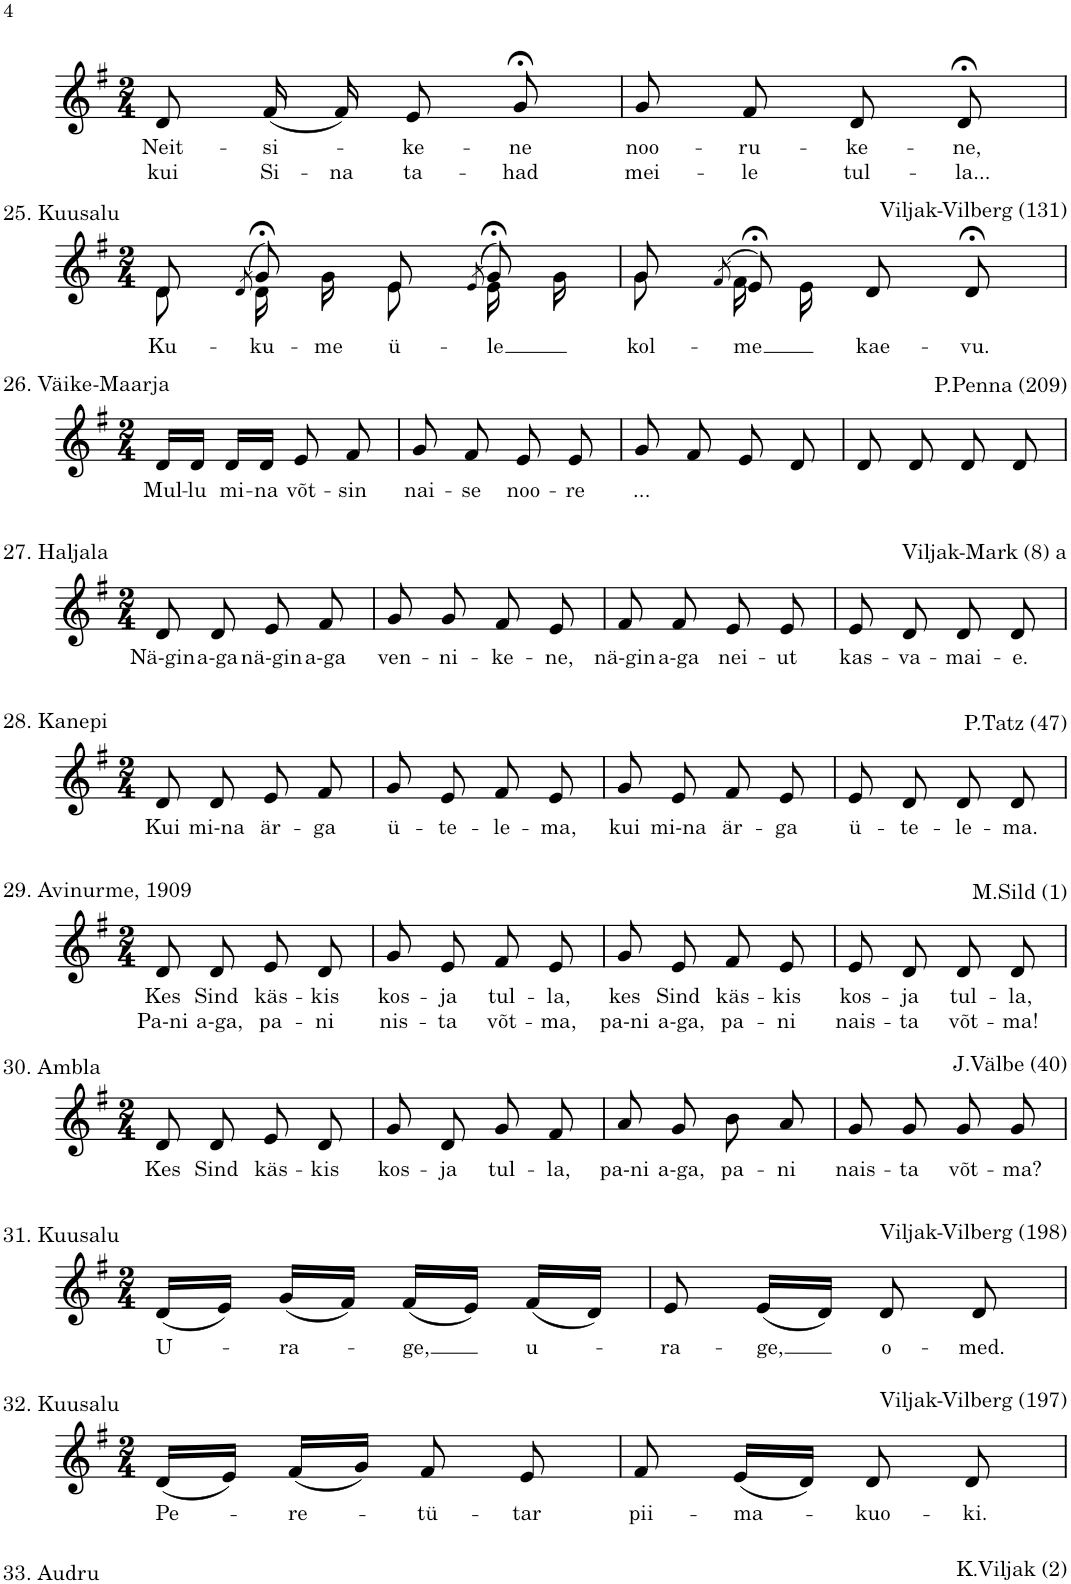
**kern	**text	**text
*part1	*part1	*part1
*staff1	*staff1	*staff1
*I"Piano	*	*
*I'Pno.	*	*
!!LO:PB:g=z
*clefG2	*	*
*k[f#]	*	*
*M2/4	*	*
=1	=1	=1
!	!LO:LY:b	!LO:LY:b
8d/	Neit-	kui
!	!LO:LY:b	!LO:LY:b
(16f#/	-si-	Si-
!	!	!LO:LY:b
16f#/)	.	-na
!	!LO:LY:b	!LO:LY:b
8e/	-ke-	ta-
!	!LO:LY:b	!LO:LY:b
8g;</	-ne	-had
=2	=2	=2
!	!LO:LY:b	!LO:LY:b
8g/	noo-	mei-
!	!LO:LY:b	!LO:LY:b
8f#/	-ru-	-le
!	!LO:LY:b	!LO:LY:b
8d/	-ke-	tul-
!	!LO:LY:b	!LO:LY:b
8d;</	-ne,	-la...
!!LO:LB:g=z
=1	=1	=1
*k[f#]	*	*
*M2/4	*	*
*^	*	*
!	!	!LO:LY:b	!
8d/	8d\	Ku-	.
(8qd/	.	.	.
!	!	!LO:LY:b	!
8g;</)	16d\	-ku-	.
!	!	!LO:LY:b	!
.	16g\	-me	.
!	!	!LO:LY:b	!
8e/	8e\	ü-	.
(8qe/	.	.	.
!	!	!LO:LY:b	!
8g;</)	16e\	-le	.
.	16g\	.	.
=2	=2	=2	=2
!	!	!LO:LY:b	!
8g/	8g\	kol-	.
(8qf#/	.	.	.
!	!	!LO:LY:b	!
8e;</)	16f#\	-me	.
.	16e\	.	.
!	!	!LO:LY:b	!
8d/	4ryy	kae-	.
!	!	!LO:LY:b	!
8d;</	.	-vu.	.
*v	*v	*	*
!!LO:LB:g=z
=1	=1	=1
*k[f#]	*	*
*M2/4	*	*
!	!LO:LY:b	!
16d/LL	Mul-	.
!	!LO:LY:b	!
16d/JJ	-lu	.
!	!LO:LY:b	!
16d/LL	mi-	.
!	!LO:LY:b	!
16d/JJ	-na	.
!	!LO:LY:b	!
8e/	võt-	.
!	!LO:LY:b	!
8f#/	-sin	.
=2	=2	=2
!	!LO:LY:b	!
8g/	nai-	.
!	!LO:LY:b	!
8f#/	-se	.
!	!LO:LY:b	!
8e/	noo-	.
!	!LO:LY:b	!
8e/	-re	.
=3	=3	=3
!	!LO:LY:b	!
8g/	...	.
8f#/	.	.
8e/	.	.
8d/	.	.
=4	=4	=4
8d/	.	.
8d/	.	.
8d/	.	.
8d/	.	.
!!LO:LB:g=z
=1	=1	=1
*k[f#]	*	*
*M2/4	*	*
!	!LO:LY:b	!
8d/	Nä-gin	.
!	!LO:LY:b	!
8d/	a-ga	.
!	!LO:LY:b	!
8e/	nä-gin	.
!	!LO:LY:b	!
8f#/	a-ga	.
=2	=2	=2
!	!LO:LY:b	!
8g/	ven-	.
!	!LO:LY:b	!
8g/	-ni-	.
!	!LO:LY:b	!
8f#/	-ke-	.
!	!LO:LY:b	!
8e/	-ne,	.
=3	=3	=3
!	!LO:LY:b	!
8f#/	nä-gin	.
!	!LO:LY:b	!
8f#/	a-ga	.
!	!LO:LY:b	!
8e/	nei-	.
!	!LO:LY:b	!
8e/	-ut	.
=4	=4	=4
!	!LO:LY:b	!
8e/	kas-	.
!	!LO:LY:b	!
8d/	-va-	.
!	!LO:LY:b	!
8d/	-mai-	.
!	!LO:LY:b	!
8d/	-e.	.
!!LO:LB:g=z
=1	=1	=1
*k[f#]	*	*
*M2/4	*	*
!	!LO:LY:b	!
8d/	Kui	.
!	!LO:LY:b	!
8d/	mi-na	.
!	!LO:LY:b	!
8e/	är-	.
!	!LO:LY:b	!
8f#/	-ga	.
=2	=2	=2
!	!LO:LY:b	!
8g/	ü-	.
!	!LO:LY:b	!
8e/	-te-	.
!	!LO:LY:b	!
8f#/	-le-	.
!	!LO:LY:b	!
8e/	-ma,	.
=3	=3	=3
!	!LO:LY:b	!
8g/	kui	.
!	!LO:LY:b	!
8e/	mi-na	.
!	!LO:LY:b	!
8f#/	är-	.
!	!LO:LY:b	!
8e/	-ga	.
=4	=4	=4
!	!LO:LY:b	!
8e/	ü-	.
!	!LO:LY:b	!
8d/	-te-	.
!	!LO:LY:b	!
8d/	-le-	.
!	!LO:LY:b	!
8d/	-ma.	.
!!LO:LB:g=z
=1	=1	=1
*k[f#]	*	*
*M2/4	*	*
!	!LO:LY:b	!LO:LY:b
8d/	Kes	Pa-ni
!	!LO:LY:b	!LO:LY:b
8d/	Sind	a-ga,
!	!LO:LY:b	!LO:LY:b
8e/	käs-	pa-
!	!LO:LY:b	!LO:LY:b
8d/	-kis	-ni
=2	=2	=2
!	!LO:LY:b	!LO:LY:b
8g/	kos-	nis-
!	!LO:LY:b	!LO:LY:b
8e/	-ja	-ta
!	!LO:LY:b	!LO:LY:b
8f#/	tul-	võt-
!	!LO:LY:b	!LO:LY:b
8e/	-la,	-ma,
=3	=3	=3
!	!LO:LY:b	!LO:LY:b
8g/	kes	pa-ni
!	!LO:LY:b	!LO:LY:b
8e/	Sind	a-ga,
!	!LO:LY:b	!LO:LY:b
8f#/	käs-	pa-
!	!LO:LY:b	!LO:LY:b
8e/	-kis	-ni
=4	=4	=4
!	!LO:LY:b	!LO:LY:b
8e/	kos-	nais-
!	!LO:LY:b	!LO:LY:b
8d/	-ja	-ta
!	!LO:LY:b	!LO:LY:b
8d/	tul-	võt-
!	!LO:LY:b	!LO:LY:b
8d/	-la,	-ma!
!!LO:LB:g=z
=1	=1	=1
*k[f#]	*	*
*M2/4	*	*
!	!LO:LY:b	!
8d/	Kes	.
!	!LO:LY:b	!
8d/	Sind	.
!	!LO:LY:b	!
8e/	käs-	.
!	!LO:LY:b	!
8d/	-kis	.
=2	=2	=2
!	!LO:LY:b	!
8g/	kos-	.
!	!LO:LY:b	!
8d/	-ja	.
!	!LO:LY:b	!
8g/	tul-	.
!	!LO:LY:b	!
8f#/	-la,	.
=3	=3	=3
!	!LO:LY:b	!
8a/	pa-ni	.
!	!LO:LY:b	!
8g/	a-ga,	.
!	!LO:LY:b	!
8b\	pa-	.
!	!LO:LY:b	!
8a/	-ni	.
=4	=4	=4
!	!LO:LY:b	!
8g/	nais-	.
!	!LO:LY:b	!
8g/	-ta	.
!	!LO:LY:b	!
8g/	võt-	.
!	!LO:LY:b	!
8g/	-ma?	.
!!LO:LB:g=z
=1	=1	=1
*k[f#]	*	*
*M2/4	*	*
!	!LO:LY:b	!
(16d/LL	U-	.
16e/JJ)	.	.
!	!LO:LY:b	!
(16g/LL	-ra-	.
16f#/JJ)	.	.
!	!LO:LY:b	!
(16f#/LL	-ge,	.
16e/JJ)	.	.
!	!LO:LY:b	!
(16f#/LL	u-	.
16d/JJ)	.	.
=2	=2	=2
!	!LO:LY:b	!
8e/	-ra-	.
!	!LO:LY:b	!
(16e/LL	-ge,	.
16d/JJ)	.	.
!	!LO:LY:b	!
8d/	o-	.
!	!LO:LY:b	!
8d/	-med.	.
!!LO:LB:g=z
=1	=1	=1
*k[f#]	*	*
*M2/4	*	*
!	!LO:LY:b	!
(16d/LL	Pe-	.
16e/JJ)	.	.
!	!LO:LY:b	!
(16f#/LL	-re-	.
16g/JJ)	.	.
!	!LO:LY:b	!
8f#/	-tü-	.
!	!LO:LY:b	!
8e/	-tar	.
=2	=2	=2
!	!LO:LY:b	!
8f#/	pii-	.
!	!LO:LY:b	!
(16e/LL	-ma-	.
16d/JJ)	.	.
!	!LO:LY:b	!
8d/	-kuo-	.
!	!LO:LY:b	!
8d/	-ki.	.
=	=	=
*-	*-	*-
